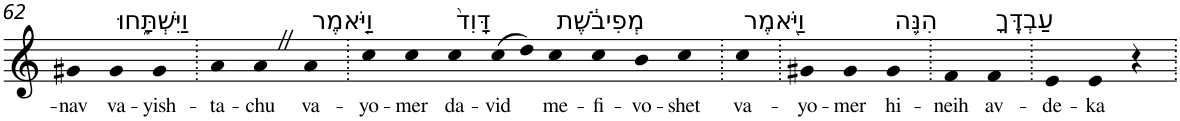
**kern	**text
*part1	*part1
*staff1	*staff1
*I"Piano	*
*I'Pno	*
!!LO:PB:g=z
*clefG2	*
*k[]	*
=62	=62
!	!LO:LY:b
4g#X	-nav
!LO:TX:a:t=וַיִּשְׁתָּ֑חוּ	!
!	!LO:LY:b
4g#	va-
!	!LO:LY:b
4g#	-yish-
=63.	=63.
!	!LO:LY:b
4a	-ta-
!	!LO:LY:b
4aZ	-chu
!LO:TX:a:t=וַיֹּ֤אמֶר	!
!	!LO:LY:b
4a	va-
=64.	=64.
!	!LO:LY:b
4cc	-yo-
!	!LO:LY:b
4cc	-mer
!LO:TX:a:t=דָּוִד֙	!
!	!LO:LY:b
4cc	da-
!	!LO:LY:b
(>8cc	-vid
8dd)	.
!LO:TX:a:t=מְפִיבֹ֔שֶׁת	!
!	!LO:LY:b
4cc	me-
!	!LO:LY:b
4cc	-fi-
!	!LO:LY:b
4b	-vo-
!	!LO:LY:b
4cc	-shet
=65.	=65.
!LO:TX:a:t=וַיֹּ֖אמֶר	!
!	!LO:LY:b
4cc	va-
=66.	=66.
!	!LO:LY:b
4g#X	-yo-
!	!LO:LY:b
4g#	-mer
!LO:TX:a:t=הִנֵּ֥ה	!
!	!LO:LY:b
4g#	hi-
=67.	=67.
!	!LO:LY:b
4f	-neih
!LO:TX:a:t=עַבְדֶּֽךָ	!
!	!LO:LY:b
4f	av-
=68.	=68.
!	!LO:LY:b
4e	-de-
!	!LO:LY:b
4e	-ka
4r	.
=.	=.
*-	*-
